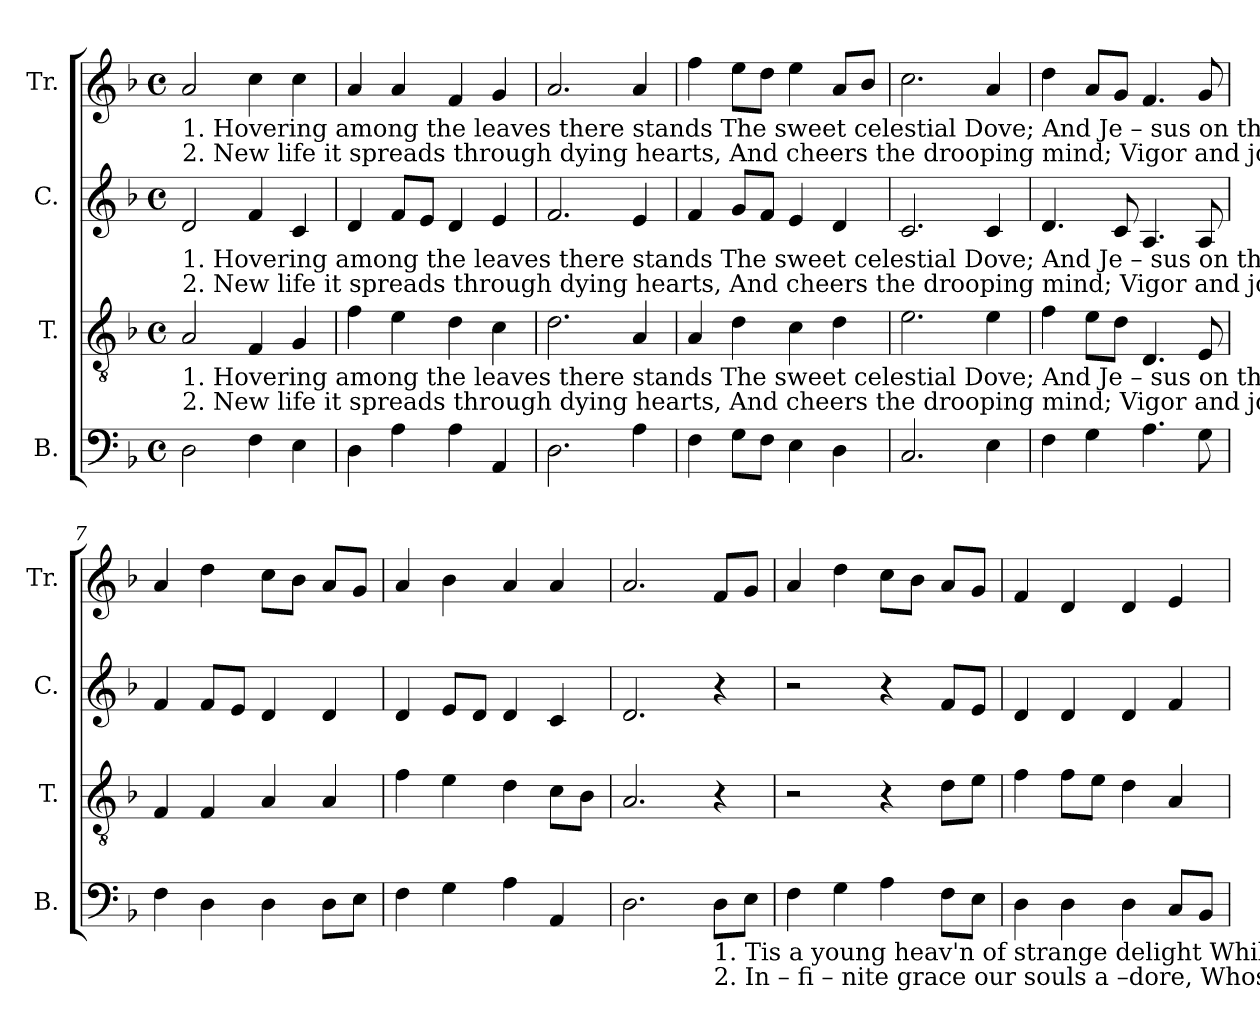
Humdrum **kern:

**kern	**kern	**kern	**kern
*part4	*part3	*part2	*part1
*staff4	*staff3	*staff2	*staff1
*I"B.	*I"T.	*I"C.	*I"Tr.
*I'B.	*I'T.	*I'C.	*I'Tr.
*clefF4	*clefGv2	*clefG2	*clefG2
*k[b-]	*k[b-]	*k[b-]	*k[b-]
*M4/4	*M4/4	*M4/4	*M4/4
*met(c)	*met(c)	*met(c)	*met(c)
*MM120	*MM120	*MM120	*MM120
=1	=1	=1	=1
!	!	!	!LO:TX:b:t=1. Hovering among the leaves there stands  The sweet celestial Dove;   And  Je – sus        on   the  branches   hangs   The      banner         of   his        love.   Tis  a young heav'n of strange delight   While
!	!	!	!LO:TX:b:t=2. New life it spreads through dying hearts,  And cheers the drooping mind;  Vigor  and  joy  the  juice  im – parts,    With – out   a       sting  be  – hind.   In  –  fi – nite  grace  our  souls   adore,   Whose
!	!	!LO:TX:b:t=1. Hovering among the leaves there stands  The sweet celestial Dove;   And  Je – sus        on   the  branches   hangs   The      banner         of   his        love.                                             Tis     a  young heav'n of	!
!	!	!LO:TX:b:t=2. New life it spreads through dying hearts,  And cheers the drooping mind;  Vigor  and  joy  the  juice  im – parts,    With – out   a       sting  be  – hind.                                              In  –  fi – nite   grace  our	!
!	!LO:TX:b:t=1. Hovering among the leaves there stands  The sweet celestial Dove;   And  Je – sus        on   the  branches   hangs   The      banner         of   his        love.                                             Tis   a  young  heav'n  of	!	!
!	!LO:TX:b:t=2. New life it spreads through dying hearts,  And cheers the drooping mind;  Vigor  and  joy  the  juice  im – parts,    With – out   a       sting  be  – hind.                                             In  –  fi – nite  grace  our	!	!
2D!\	2A!/	2d!/	2a!/
4F!\	4F!/	4f!/	4cc!\
4E!\	4G!/	4c!/	4cc!\
=2	=2	=2	=2
4D!\	4f!\	4d!/	4a!/
4A!\	4e!\	8f!/L	4a!/
.	.	8e!/J	.
4A!\	4d!\	4d!/	4f!/
4AA!/	4c!\	4e!/	4g!/
=3	=3	=3	=3
2.D!\	2.d!\	2.f!/	2.a!/
4A!\	4A!/	4e!/	4a!/
=4	=4	=4	=4
4F!\	4A!/	4f!/	4ff!\
8G!\L	4d!\	8g!/L	8ee!\L
8F!\J	.	8f!/J	8dd!\J
4E!\	4c!\	4e!/	4ee!\
4D!\	4d!\	4d!/	8a!/L
.	.	.	8b-!/J
=5	=5	=5	=5
2.C!/	2.e!\	2.c!/	2.cc!\
4E!\	4e!\	4c!/	4a!/
=6	=6	=6	=6
4F!\	4f!\	4.d!/	4dd!\
4G!\	8e!\L	.	8a!/L
.	8d!\J	8c!/	8g!/J
4.A!\	4.D!/	4.A!/	4.f!/
8G!\	8E!/	8A!/	8g!/
=7	=7	=7	=7
4F!\	4F!/	4f!/	4a!/
4D!\	4F!/	8f!/L	4dd!\
.	.	8e!/J	.
4D!\	4A!/	4d!/	8cc!\L
.	.	.	8b-!\J
8D!\L	4A!/	4d!/	8a!/L
8E!\J	.	.	8g!/J
=8	=8	=8	=8
4F!\	4f!\	4d!/	4a!/
4G!\	4e!\	8e!/L	4b-!\
.	.	8d!/J	.
4A!\	4d!\	4d!/	4a!/
4AA!/	8c!\L	4c!/	4a!/
.	8B-!\J	.	.
=9	=9	=9	=9
2.D!\	2.A!/	2.d!/	2.a!/
!LO:TX:b:t=1.  Tis      a  young  heav'n of  strange  delight   While	!	!	!
!LO:TX:b:t=2.  In  –  fi  –  nite  grace  our   souls    a –dore,  Whose	!	!	!
8D!\L	4r	4r	8f!/L
8E!\J	.	.	8g!/J
=10	=10	=10	=10
4F!\	2r	2r	4a!/
4G!\	.	.	4dd!\
4A!\	4r	4r	8cc!\L
.	.	.	8b-!\J
8F!\L	8d!\L	8f!/L	8a!/L
8E!\J	8e!\J	8e!/J	8g!/J
=11	=11	=11	=11
4D!\	4f!\	4d!/	4f!/
4D!\	8f!\L	4d!/	4d!/
.	8e!\J	.	.
4D!\	4d!\	4d!/	4d!/
8C!/L	4A!/	4f!/	4e!/
8BB-!/J	.	.	.
=	=	=	=
*-	*-	*-	*-
